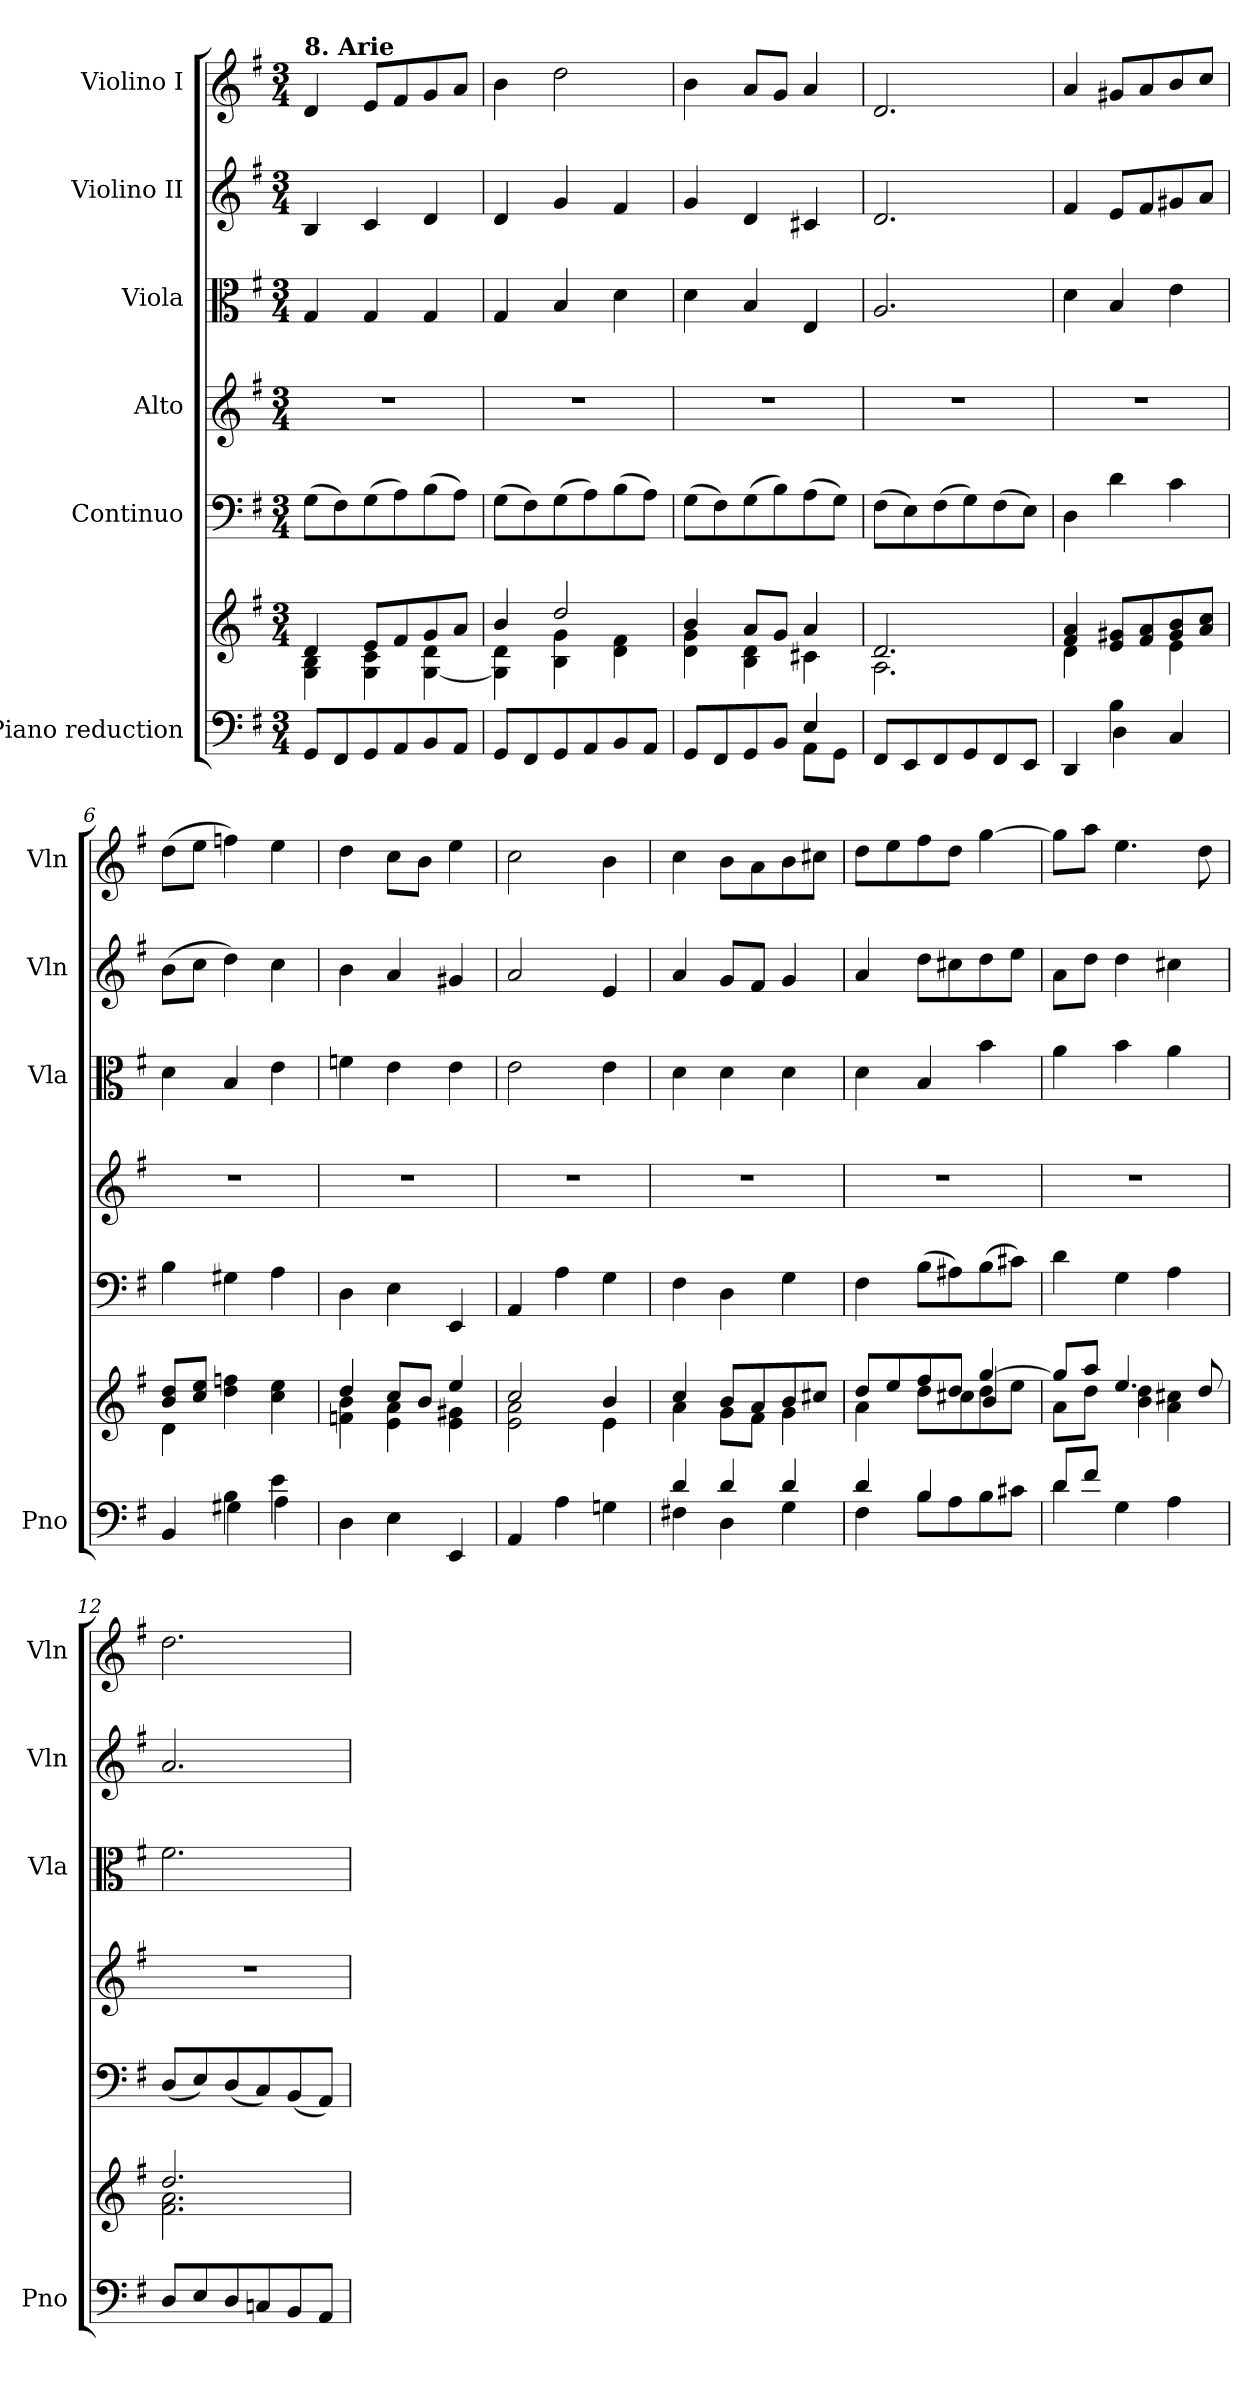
**kern	**kern	**kern	**kern	**kern	**kern	**kern
*part6	*part6	*part5	*part4	*part3	*part2	*part1
*staff7	*staff6	*staff5	*staff4	*staff3	*staff2	*staff1
*I"Piano reduction	*	*I"Continuo	*I"Alto	*I"Viola	*I"Violino II	*I"Violino I
*I'Pno	*	*	*	*I'Vla	*I'Vln	*I'Vln
*stria5	*stria5	*	*	*	*	*
*clefF4	*clefG2	*clefF4	*clefG2	*clefC3	*clefG2	*clefG2
*k[f#]	*k[f#]	*k[f#]	*k[f#]	*k[f#]	*k[f#]	*k[f#]
*M3/4	*M3/4	*M3/4	*M3/4	*M3/4	*M3/4	*M3/4
=1	=1	=1	=1	=1	=1	=1
*	*^	*	*	*	*	*
!	!	!	!	!	!	!	!LO:TX:a:B:t=8. Arie
8GG/L	4d/	4G\ 4B\	(8G\L	2.r	4G/	4B/	4d/
8FF#/	.	.	8F#\)	.	.	.	.
8GG/	8e/L	4G\ 4c\	(8G\	.	4G/	4c/	8e/L
8AA/	8f#/	.	8A\)	.	.	.	8f#/
8BB/	8g/	[4G\ 4d\	(8B\	.	4G/	4d/	8g/
8AA/J	8a/J	.	8A\J)	.	.	.	8a/J
=2	=2	=2	=2	=2	=2	=2	=2
8GG/L	4b/	4G\] 4d\	(8G\L	2.r	4G/	4d/	4b\
8FF#/	.	.	8F#\)	.	.	.	.
8GG/	2dd/	4B\ 4g\	(8G\	.	4B/	4g/	2dd\
8AA/	.	.	8A\)	.	.	.	.
8BB/	.	4d\ 4f#\	(8B\	.	4d\	4f#/	.
8AA/J	.	.	8A\J)	.	.	.	.
=3	=3	=3	=3	=3	=3	=3	=3
*^	*	*	*	*	*	*	*
8GG/L	2ryy	4b/	4d\ 4g\	(8G\L	2.r	4d\	4g/	4b\
8FF#/	.	.	.	8F#\)	.	.	.	.
8GG/	.	8a/L	4B\ 4d\	(8G\	.	4B/	4d/	8a/L
8BB/J	.	8g/J	.	8B\)	.	.	.	8g/J
4E/	8AA\L	4a/	4c#X\	(8A\	.	4E/	4c#X/	4a/
.	8GG\J	.	.	8G\J)	.	.	.	.
*v	*v	*	*	*	*	*	*	*
=4	=4	=4	=4	=4	=4	=4	=4
8FF#/L	2.d/	2.A\	(8F#\L	2.r	2.A/	2.d/	2.d/
8EE/	.	.	8E\)	.	.	.	.
8FF#/	.	.	(8F#\	.	.	.	.
8GG/	.	.	8G\)	.	.	.	.
8FF#/	.	.	(8F#\	.	.	.	.
8EE/J	.	.	8E\J)	.	.	.	.
=5	=5	=5	=5	=5	=5	=5	=5
*^	*	*	*	*	*	*	*
4ryy	4DD/	4f#/ 4a/	4d\	4D\	2.r	4d\	4f#/	4a/
4B\	4D\	8e/ 8g#X/L	4ryy	4d\	.	4B/	8e/L	8g#X/L
.	.	8f#/ 8a/	.	.	.	.	8f#/	8a/
4ryy	4C/	8g#/ 8b/	4e\	4c\	.	4e\	8g#X/	8b/
.	.	8a/ 8cc/J	.	.	.	.	8a/J	8cc/J
=6	=6	=6	=6	=6	=6	=6	=6	=6
4ryy	4BB/	8b/ 8dd/L	4d\	4B\	2.r	4d\	(8b\L	(8dd\L
.	.	8cc/ 8ee/J	.	.	.	.	8cc\J	8ee\J
4B\	4G#X\	4dd\ 4ffn\	2ryy	4G#X\	.	4B/	4dd\)	4ffn\)
4e\	4A\	4cc\ 4ee\	.	4A\	.	4e\	4cc\	4ee\
*v	*v	*	*	*	*	*	*	*
=7	=7	=7	=7	=7	=7	=7	=7
4D\	4dd/	4fn\ 4b\	4D\	2.r	4fn\	4b\	4dd\
4E\	8cc/L	4e\ 4a\	4E\	.	4e\	4a/	8cc\L
.	8b/J	.	.	.	.	.	8b\J
4EE/	4ee/	4e\ 4g#X\	4EE/	.	4e\	4g#X/	4ee\
=8	=8	=8	=8	=8	=8	=8	=8
4AA/	2cc/	2e\ 2a\	4AA/	2.r	2e\	2a/	2cc\
4A\	.	.	4A\	.	.	.	.
4Gn\	4b/	4e\	4G\	.	4e\	4e/	4b\
!!LO:LB:g=z
=9	=9	=9	=9	=9	=9	=9	=9
*^	*	*	*	*	*	*	*
4d/	4F#X\	4cc/	4a\	4F#\	2.r	4d\	4a/	4cc\
4d/	4D\	8b/L	8g\L	4D\	.	4d\	8g/L	8b\L
.	.	8a/	8f#\J	.	.	.	8f#/J	8a\
4d/	4G\	8b/	4g\	4G\	.	4d\	4g/	8b\
.	.	8cc#X/J	.	.	.	.	.	8cc#X\J
=10	=10	=10	=10	=10	=10	=10	=10	=10
*	*	*	*^	*	*	*	*	*
4d/	4F#\	8dd/L	4a\	2ryy	4F#\	2.r	4d\	4a/	8dd\L
.	.	8ee/	.	.	.	.	.	.	8ee\
4B/	8B\L	8ff#/	8dd\L	.	(8B\L	.	4B/	8dd\L	8ff#\
.	8A\	8dd/J	8cc#X\	.	8A#X\)	.	.	8cc#X\	8dd\J
4ryy	8B\	[4gg/	8dd\	4b/	(8B\	.	4b\	8dd\	[4gg\
.	8c#X\J	.	8ee\J	.	8c#X\J)	.	.	8ee\J	.
*	*	*	*v	*v	*	*	*	*	*
=11	=11	=11	=11	=11	=11	=11	=11	=11
8d/L	4d\	8gg/L]	8a\L	4d\	2.r	4a\	8a\L	8gg\L]
8f#/J	.	8aa/J	8dd\J	.	.	.	8dd\J	8aa\J
2ryy	4G\	4.ee/	4b\ 4dd\	4G\	.	4b\	4dd\	4.ee\
.	4A\	.	4a\ 4cc#X\	4A\	.	4a\	4cc#X\	.
.	.	8dd/	.	.	.	.	.	8dd\
*v	*v	*	*	*	*	*	*	*
=12	=12	=12	=12	=12	=12	=12	=12
8D/L	2.dd/	2.f#\ 2.a\	(8D/L	2.r	2.f#\	2.a/	2.dd\
8E/	.	.	8E/)	.	.	.	.
8D/	.	.	(8D/	.	.	.	.
8Cn/	.	.	8C/)	.	.	.	.
8BB/	.	.	(8BB/	.	.	.	.
8AA/J	.	.	8AA/J)	.	.	.	.
*	*v	*v	*	*	*	*	*
=	=	=	=	=	=	=
*-	*-	*-	*-	*-	*-	*-
